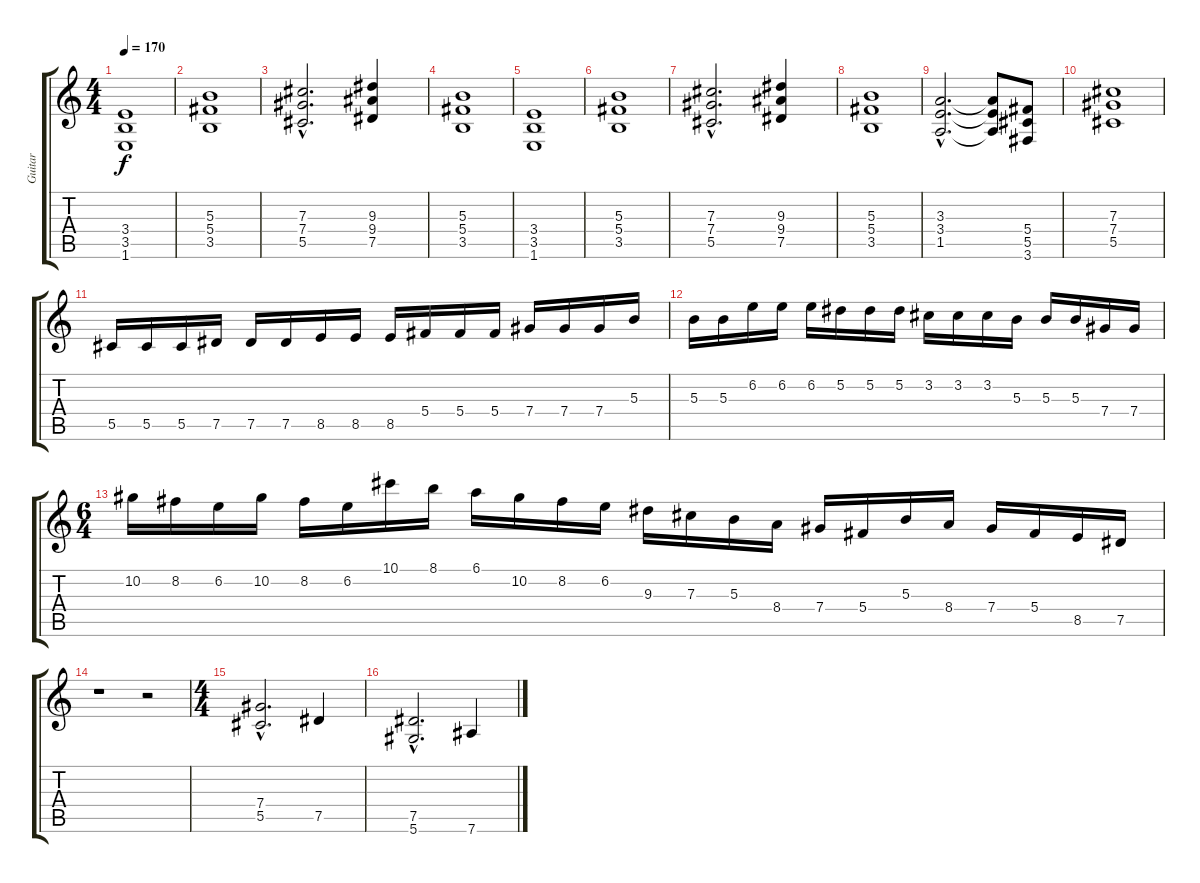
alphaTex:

\track ("Guitar" "Guitar") {instrument distortionguitar}
\staff {score tabs}
\tuning (Eb4 Bb3 Gb3 Db3 Ab2 Eb2) {hide}
\ts (4 4)
\tempo 170
\clef g2
\ks c
(3.4 3.5 1.6).1{dy f} |
(5.3 5.4 3.5).1 |
(7.3{hac} 7.4{hac} 5.5{hac}).2{d} (9.3 9.4 7.5).4 |
(5.3 5.4 3.5).1 |
(3.4 3.5 1.6).1 |
(5.3 5.4 3.5).1 |
(7.3{hac} 7.4{hac} 5.5{hac}).2{d} (9.3 9.4 7.5).4 |
(5.3 5.4 3.5).1 |
(3.3{hac} 3.4{hac} 1.5{hac}).2{d} (3.3{t} 3.4{t} 1.5{t}).8 (5.4 5.5 3.6).8 |
(7.3 7.4 5.5).1 |
5.5.16 5.5.16 5.5.16 7.5.16 7.5.16 7.5.16 8.5.16 8.5.16 8.5.16 5.4.16 5.4.16 5.4.16 7.4.16 7.4.16 7.4.16 5.3.16 |
5.3.16 5.3.16 6.2.16 6.2.16 6.2.16 5.2.16 5.2.16 5.2.16 3.2.16 3.2.16 3.2.16 5.3.16 5.3.16 5.3.16 7.4.16 7.4.16 |
\ts (6 4)
10.2.16 8.2.16 6.2.16 10.2.16 8.2.16 6.2.16 10.1.16 8.1.16 6.1.16 10.2.16 8.2.16 6.2.16 9.3.16 7.3.16 5.3.16 8.4.16 7.4.16 5.4.16 5.3.16 8.4.16 7.4.16 5.4.16 8.5.16 7.5.16 |
r.1 r.2 |
\ts (4 4)
(7.4{hac} 5.5{hac}).2{d} 7.5.4 |
(7.5{hac} 5.6{hac}).2{d} 7.6.4
